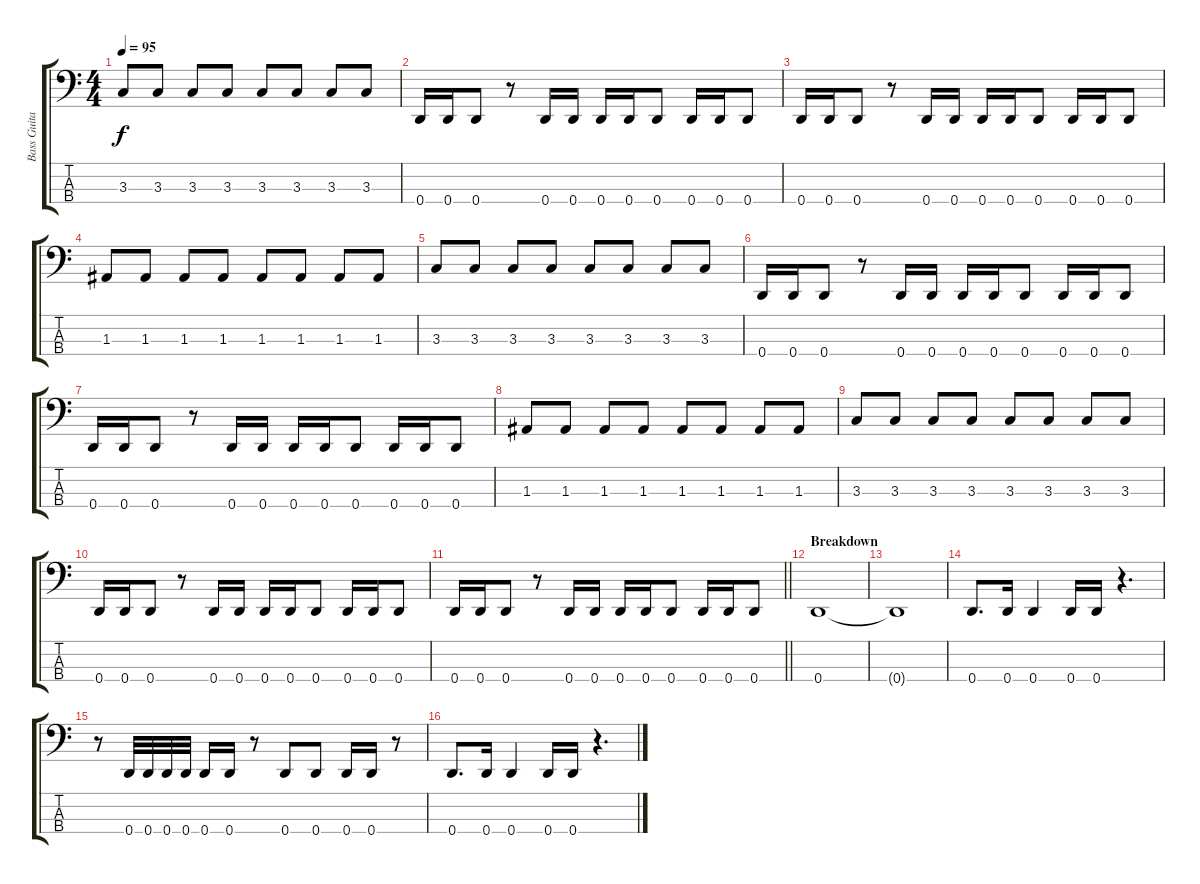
\track ("Bass Guitar" "Bass Guita") {instrument electricbasspick}
\staff {score tabs}
\tuning (G2 D2 A1 D1) {hide}
\ts (4 4)
\tempo 95
\clef f4
\ks c
3.3.8{dy f} 3.3.8 3.3.8 3.3.8 3.3.8 3.3.8 3.3.8 3.3.8 |
0.4.16 0.4.16 0.4.8 r.8 0.4.16 0.4.16 0.4.16 0.4.16 0.4.8 0.4.16 0.4.16 0.4.8 |
0.4.16 0.4.16 0.4.8 r.8 0.4.16 0.4.16 0.4.16 0.4.16 0.4.8 0.4.16 0.4.16 0.4.8 |
1.3.8 1.3.8 1.3.8 1.3.8 1.3.8 1.3.8 1.3.8 1.3.8 |
3.3.8 3.3.8 3.3.8 3.3.8 3.3.8 3.3.8 3.3.8 3.3.8 |
0.4.16 0.4.16 0.4.8 r.8 0.4.16 0.4.16 0.4.16 0.4.16 0.4.8 0.4.16 0.4.16 0.4.8 |
0.4.16 0.4.16 0.4.8 r.8 0.4.16 0.4.16 0.4.16 0.4.16 0.4.8 0.4.16 0.4.16 0.4.8 |
1.3.8 1.3.8 1.3.8 1.3.8 1.3.8 1.3.8 1.3.8 1.3.8 |
3.3.8 3.3.8 3.3.8 3.3.8 3.3.8 3.3.8 3.3.8 3.3.8 |
0.4.16 0.4.16 0.4.8 r.8 0.4.16 0.4.16 0.4.16 0.4.16 0.4.8 0.4.16 0.4.16 0.4.8 |
\barLineRight lightlight
0.4.16 0.4.16 0.4.8 r.8 0.4.16 0.4.16 0.4.16 0.4.16 0.4.8 0.4.16 0.4.16 0.4.8 |
\section ("" "Breakdown")
0.4.1 |
0.4{t}.1 |
0.4.8{d} 0.4.16 0.4.4 0.4.16 0.4.16 r.4{d} |
r.8 0.4.32 0.4.32 0.4.32 0.4.32 0.4.16 0.4.16 r.8 0.4.8 0.4.8 0.4.16 0.4.16 r.8 |
0.4.8{d} 0.4.16 0.4.4 0.4.16 0.4.16 r.4{d}
